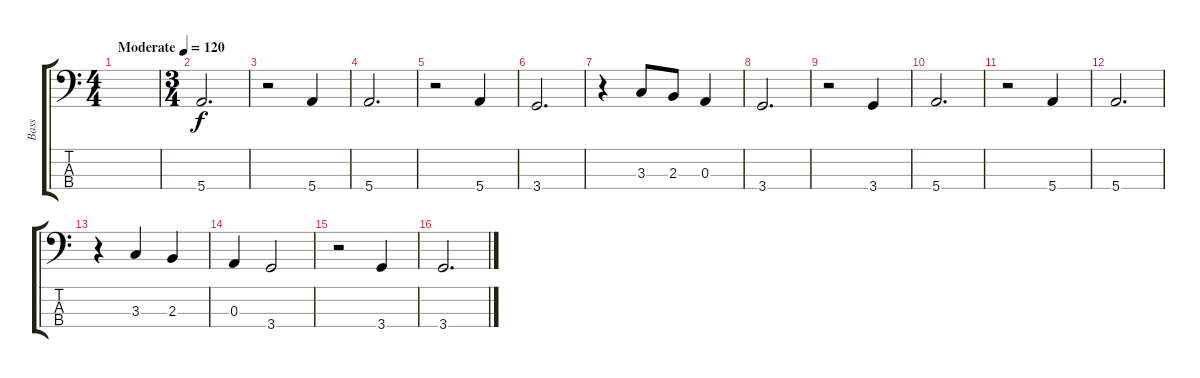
\track ("Bass" "Bass") {instrument electricbassfinger}
\staff {score tabs}
\tuning (G2 D2 A1 E1) {hide}
\ts (4 4)
\tempo (120 "Moderate")
\clef f4
\ks c
|
\ts (3 4)
5.4.2{d} |
r.2 5.4.4 |
5.4.2{d} |
r.2 5.4.4 |
3.4.2{d} |
r.4 3.3.8 2.3.8 0.3.4 |
3.4.2{d} |
r.2 3.4.4 |
5.4.2{d} |
r.2 5.4.4 |
5.4.2{d} |
r.4 3.3.4 2.3.4 |
0.3.4 3.4.2 |
r.2 3.4.4 |
3.4.2{d}
